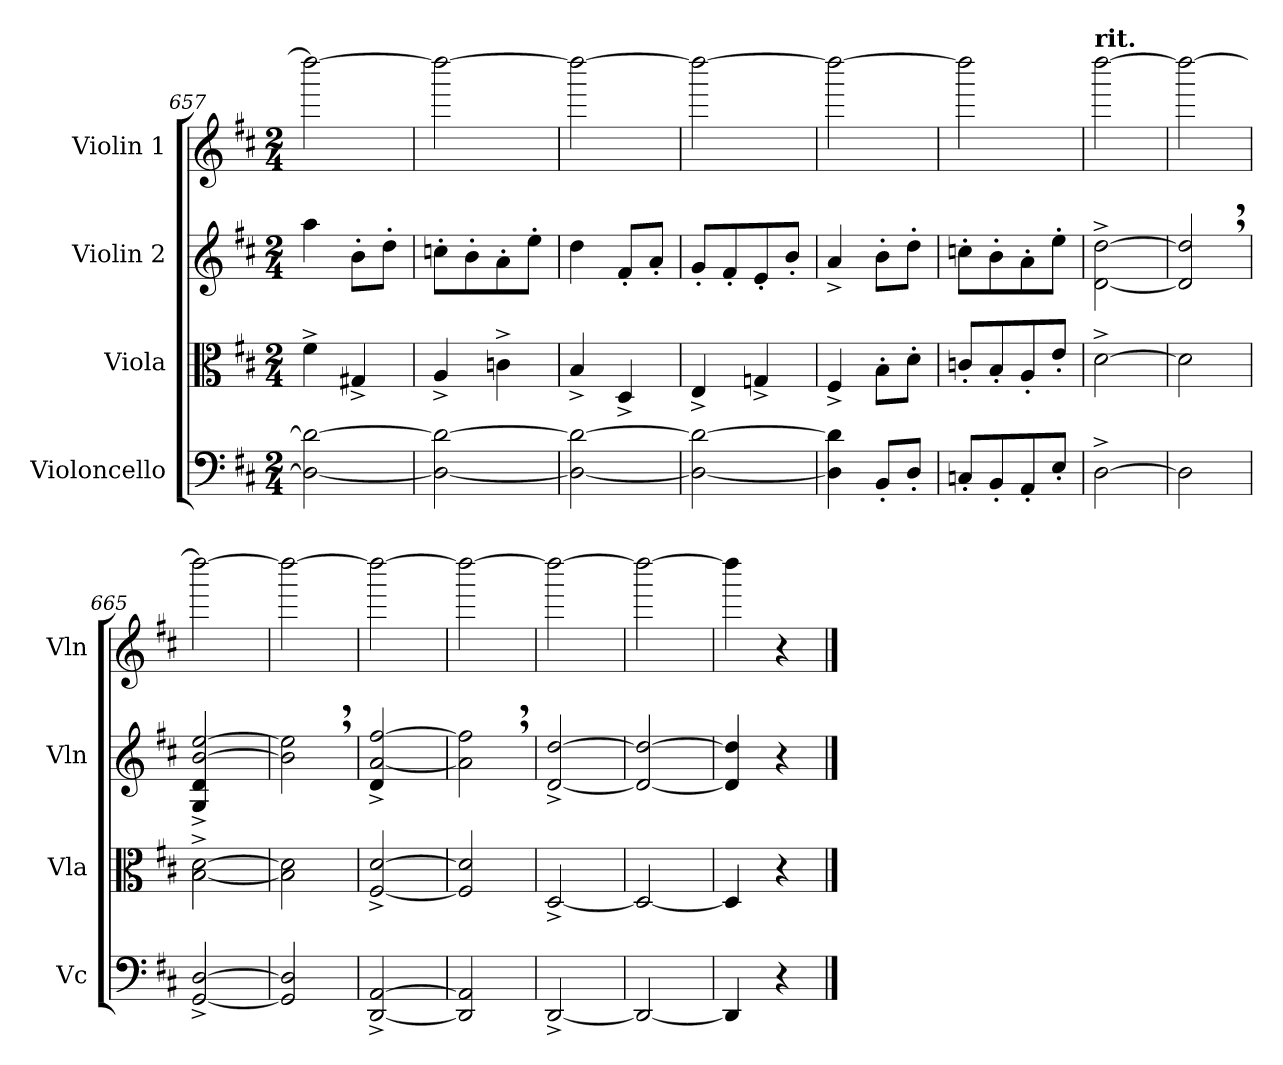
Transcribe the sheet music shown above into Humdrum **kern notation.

**kern	**kern	**kern	**kern
*part4	*part3	*part2	*part1
*staff4	*staff3	*staff2	*staff1
*I"Violoncello	*I"Viola	*I"Violin 2	*I"Violin 1
*I'Vc	*I'Vla	*I'Vln	*I'Vln
*clefF4	*clefC3	*clefG2	*clefG2
*k[f#c#]	*k[f#c#]	*k[f#c#]	*k[f#c#]
*M2/4	*M2/4	*M2/4	*M2/4
=657	=657	=657	=657
2D\_ 2d\_	4f#^\	4aa\	2dddd\_
.	4G#X^>/	8b'\L	.
.	.	8dd'\J	.
=658	=658	=658	=658
2D\_ 2d\_	4A^>/	8ccn'\L	2dddd\_
.	.	8b'\	.
.	4cn^\	8a'\	.
.	.	8ee'\J	.
=659	=659	=659	=659
2D\_ 2d\_	4B^>/	4dd\	2dddd\_
.	4D^>/	8f#'/L	.
.	.	8a'/J	.
=660	=660	=660	=660
2D\_ 2d\_	4E^>/	8g'/L	2dddd\_
.	.	8f#'/	.
.	4Gn^>/	8e'/	.
.	.	8b'/J	.
!!LO:LB:g=z
=661	=661	=661	=661
4D\] 4d\]	4F#^>/	4a^/	2dddd\_
8BB'/L	8B'\L	8b'\L	.
8D'/J	8d'\J	8dd'\J	.
=662	=662	=662	=662
8Cn'/L	8cn'/L	8ccn'\L	2dddd\]
8BB'/	8B'/	8b'\	.
8AA'/	8A'/	8a'\	.
8E'/J	8e'/J	8ee'\J	.
=663	=663	=663	=663
!	!	!	!LO:TX:a:B:t=rit.
[2D^\	[2d^\	[2d\^ [2dd\^	[2dddd\
=664	=664	=664	=664
2D\]	2d\]	2d/], 2dd/],	2dddd\_
=665	=665	=665	=665
!	!	!LO:N:n=1:head=solid	!
!	!	!LO:N:n=2:head=solid	!
[2GG/^> [2D/^>	[2B\^ [2d\^	2G/^> 2d/^> [2b/^> [2ee/^>	2dddd\_
=666	=666	=666	=666
2GG/] 2D/]	2B\] 2d\]	2b\], 2ee\],	2dddd\_
=667	=667	=667	=667
!	!	!LO:N:n=1:head=solid	!
[2DD/^> [2AA/^>	[2F#/^> [2d/^>	2d/^> [2a/^> [2ff#/^>	2dddd\_
=668	=668	=668	=668
2DD/] 2AA/]	2F#/] 2d/]	2a\], 2ff#\],	2dddd\_
=669	=669	=669	=669
[2DD^>/	[2D^>/	[2d/^> [2dd/^>	2dddd\_
=670	=670	=670	=670
2DD/_	2D/_	2d/_ 2dd/_	2dddd\_
=671	=671	=671	=671
4DD/]	4D/]	4d/] 4dd/]	4dddd\]
4r	4r	4r	4r
==	==	==	==
*-	*-	*-	*-
